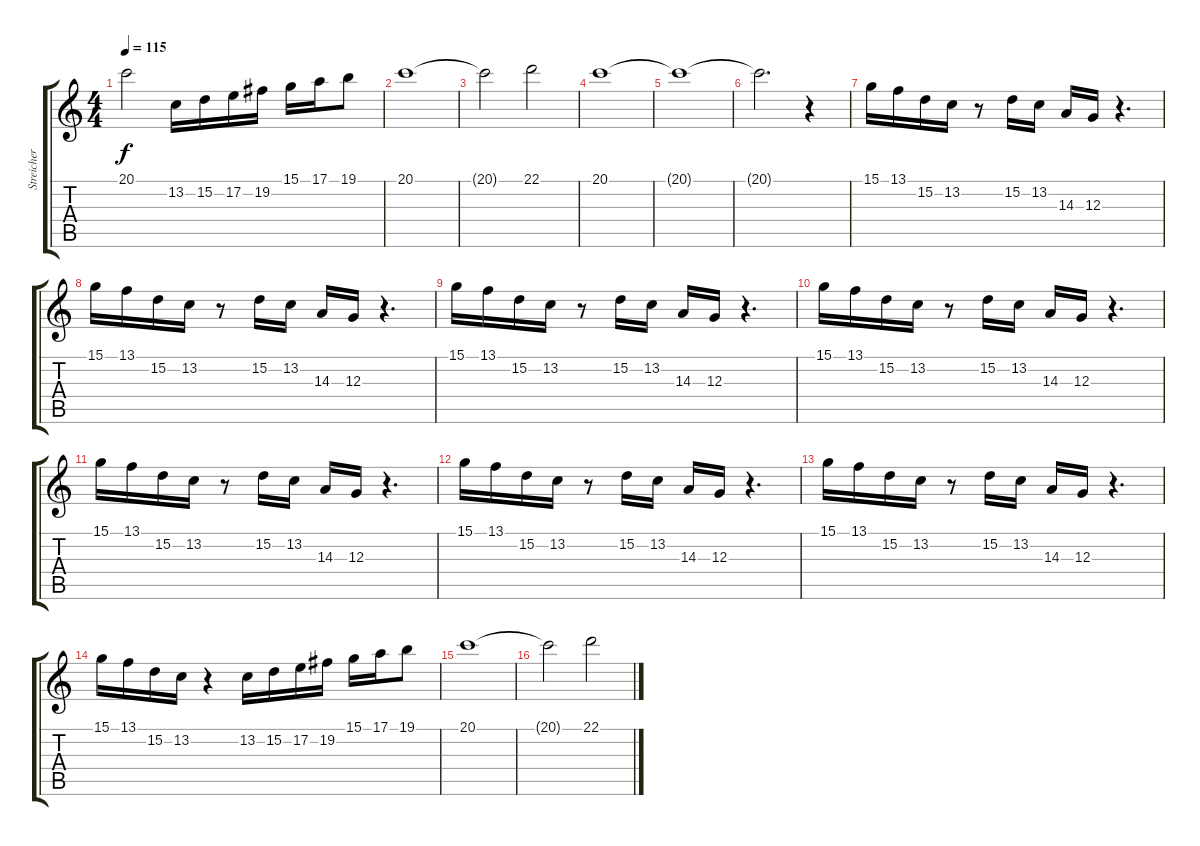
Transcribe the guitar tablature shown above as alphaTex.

\track ("Streicher" "Streicher") {instrument stringensemble1}
\staff {score tabs}
\tuning (E4 B3 G3 D3 A2 E2) {hide}
\ts (4 4)
\tempo 115
\clef g2
\ks c
20.1{t}.2{dy f} 13.2.16 15.2.16 17.2.16 19.2.16 15.1.16 17.1.16 19.1.8 |
20.1.1 |
20.1{t}.2 22.1.2 |
20.1.1 |
20.1{t}.1 |
20.1{t}.2{d} r.4 |
15.1.16 13.1.16 15.2.16 13.2.16 r.8 15.2.16 13.2.16 14.3.16 12.3.16 r.4{d} |
15.1.16 13.1.16 15.2.16 13.2.16 r.8 15.2.16 13.2.16 14.3.16 12.3.16 r.4{d} |
15.1.16 13.1.16 15.2.16 13.2.16 r.8 15.2.16 13.2.16 14.3.16 12.3.16 r.4{d} |
15.1.16 13.1.16 15.2.16 13.2.16 r.8 15.2.16 13.2.16 14.3.16 12.3.16 r.4{d} |
15.1.16 13.1.16 15.2.16 13.2.16 r.8 15.2.16 13.2.16 14.3.16 12.3.16 r.4{d} |
15.1.16 13.1.16 15.2.16 13.2.16 r.8 15.2.16 13.2.16 14.3.16 12.3.16 r.4{d} |
15.1.16 13.1.16 15.2.16 13.2.16 r.8 15.2.16 13.2.16 14.3.16 12.3.16 r.4{d} |
15.1.16 13.1.16 15.2.16 13.2.16 r.4 13.2.16 15.2.16 17.2.16 19.2.16 15.1.16 17.1.16 19.1.8 |
20.1.1 |
20.1{t}.2 22.1.2
